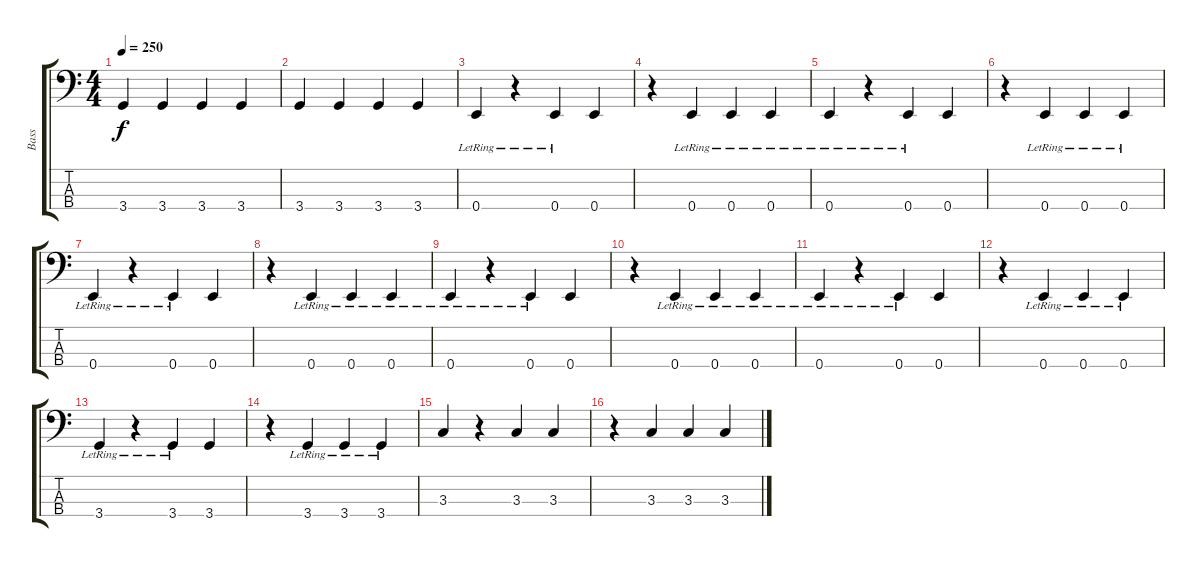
\track ("Bass" "Bass") {instrument electricbassfinger}
\staff {score tabs}
\tuning (G2 D2 A1 E1) {hide}
\ts (4 4)
\tempo 250
\clef f4
\ks c
3.4.4{dy f} 3.4.4 3.4.4 3.4.4 |
3.4.4 3.4.4 3.4.4 3.4.4 |
0.4{lr}.4 r.4 0.4{lr}.4 0.4.4 |
r.4 0.4{lr}.4 0.4{lr}.4 0.4{lr}.4 |
0.4{lr}.4 r.4 0.4{lr}.4 0.4.4 |
r.4 0.4{lr}.4 0.4{lr}.4 0.4{lr}.4 |
0.4{lr}.4 r.4 0.4{lr}.4 0.4.4 |
r.4 0.4{lr}.4 0.4{lr}.4 0.4{lr}.4 |
0.4{lr}.4 r.4 0.4{lr}.4 0.4.4 |
r.4 0.4{lr}.4 0.4{lr}.4 0.4{lr}.4 |
0.4{lr}.4 r.4 0.4{lr}.4 0.4.4 |
r.4 0.4{lr}.4 0.4{lr}.4 0.4{lr}.4 |
3.4{lr}.4 r.4 3.4{lr}.4 3.4.4 |
r.4 3.4{lr}.4 3.4{lr}.4 3.4{lr}.4 |
3.3.4 r.4 3.3.4 3.3.4 |
r.4 3.3.4 3.3.4 3.3.4
